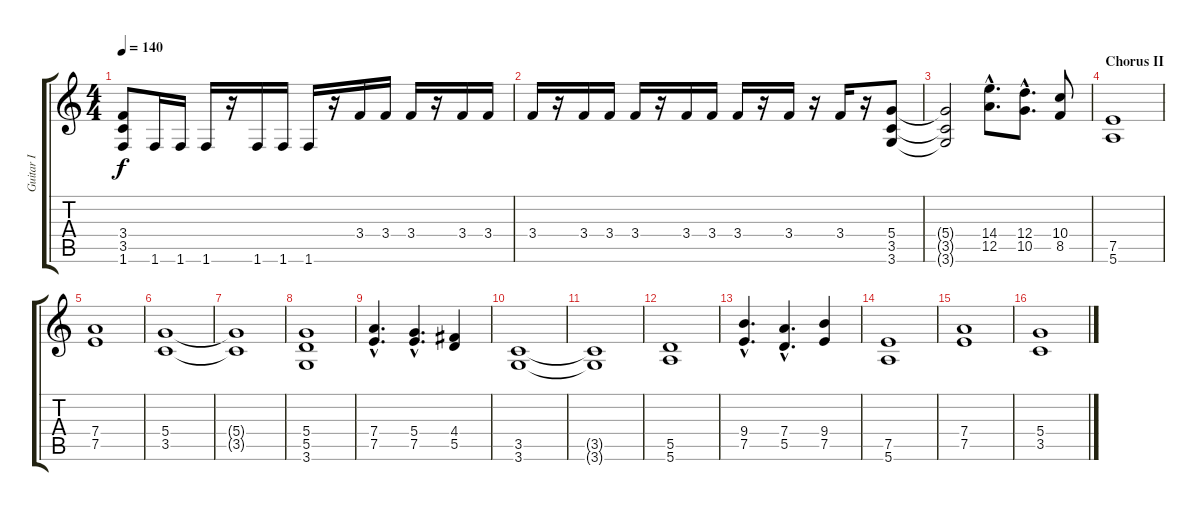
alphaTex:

\track ("Guitar I" "Guitar I") {instrument distortionguitar}
\staff {score tabs}
\tuning (E4 B3 G3 D3 A2 E2) {hide}
\ts (4 4)
\tempo 140
\clef g2
\ks c
(3.4{t} 3.5{t} 1.6{t}).8{dy f} 1.6.16 1.6.16 1.6.16 r.16 1.6.16 1.6.16 1.6.16 r.16 3.4.16 3.4.16 3.4.16 r.16 3.4.16 3.4.16 |
3.4.16 r.16 3.4.16 3.4.16 3.4.16 r.16 3.4.16 3.4.16 3.4.16 r.16 3.4.16 r.16 3.4.16 r.16 (5.4 3.5 3.6).8 |
(5.4{t} 3.5{t} 3.6{t}).2 (14.4{hac} 12.5{hac}).8{d} (12.4{hac} 10.5{hac}).8{d} (10.4 8.5).8 |
\section ("" "Chorus II")
(7.5 5.6).1 |
(7.4 7.5).1 |
(5.4 3.5).1 |
(5.4{t} 3.5{t}).1 |
(5.4 5.5 3.6).1 |
(7.4{hac} 7.5{hac}).4{d} (5.4{hac} 7.5{hac}).4{d} (4.4 5.5).4 |
(3.5 3.6).1 |
(3.5{t} 3.6{t}).1 |
(5.5 5.6).1 |
(9.4{hac} 7.5{hac}).4{d} (7.4{hac} 5.5{hac}).4{d} (9.4 7.5).4 |
(7.5 5.6).1 |
(7.4 7.5).1 |
(5.4 3.5).1
